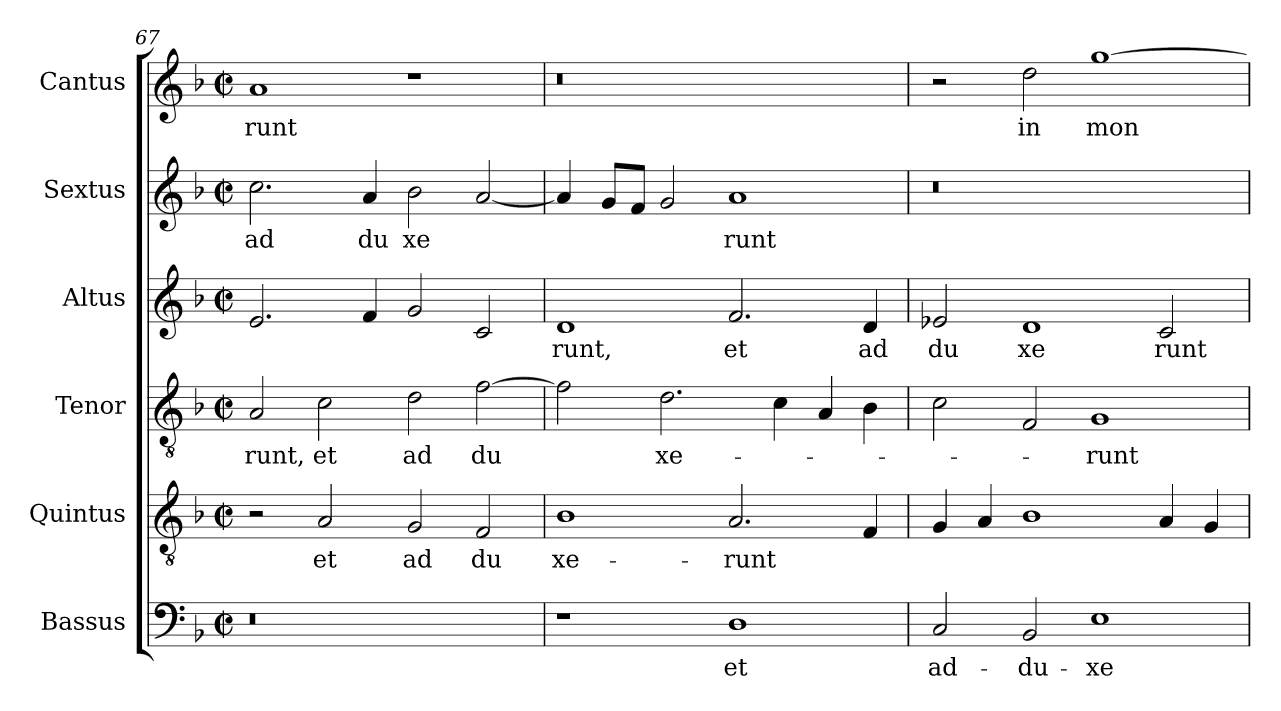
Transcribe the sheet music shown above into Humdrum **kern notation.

**kern	**text	**kern	**text	**kern	**text	**kern	**text	**kern	**text	**kern	**text
*part6	*part6	*part5	*part5	*part4	*part4	*part3	*part3	*part2	*part2	*part1	*part1
*staff6	*staff6	*staff5	*staff5	*staff4	*staff4	*staff3	*staff3	*staff2	*staff2	*staff1	*staff1
*I"Bassus	*	*I"Quintus	*	*I"Tenor	*	*I"Altus	*	*I"Sextus	*	*I"Cantus	*
*clefF4	*	*clefGv2	*	*clefGv2	*	*clefG2	*	*clefG2	*	*clefG2	*
*k[b-]	*	*k[b-]	*	*k[b-]	*	*k[b-]	*	*k[b-]	*	*k[b-]	*
*F:	*	*F:	*	*F:	*	*F:	*	*F:	*	*F:	*
*M2/2	*	*M2/2	*	*M2/2	*	*M2/2	*	*M2/2	*	*M2/2	*
*met(c|)	*	*met(c|)	*	*met(c|)	*	*met(c|)	*	*met(c|)	*	*met(c|)	*
=67	=67	=67	=67	=67	=67	=67	=67	=67	=67	=67	=67
!	!	!	!	!	!LO:LY:b:cj	!	!	!	!LO:LY:b:cj	!	!LO:LY:b:cj
0r	.	2r	.	2A/	runt,	2.e/	.	2.cc\	ad	1a	runt
!	!	!	!LO:LY:b:cj	!	!LO:LY:b:cj	!	!	!	!	!	!
.	.	2A/	et	2c\	et	.	.	.	.	.	.
!	!	!	!	!	!	!	!	!	!LO:LY:b:cj	!	!
.	.	.	.	.	.	4f/	.	4a/	du	.	.
!	!	!	!LO:LY:b:cj	!	!LO:LY:b:cj	!	!	!	!LO:LY:b:cj	!	!
.	.	2G/	ad	2d\	ad	2g/	.	2b-\	xe	1r	.
!	!	!	!LO:LY:b:cj	!	!LO:LY:b	!	!	!	!	!	!
.	.	2F/	du	[>2f\	du	2c/	.	[>2a/	.	.	.
!!LO:LB:g=z
=68	=68	=68	=68	=68	=68	=68	=68	=68	=68	=68	=68
!	!	!	!LO:LY:b:cj	!	!	!	!LO:LY:b:cj	!	!	!	!
1r	.	1B-	xe-	2f\]	.	1d	runt,	4a/]	.	0r	.
.	.	.	.	.	.	.	.	8g/L	.	.	.
.	.	.	.	.	.	.	.	8f/J	.	.	.
!	!	!	!	!	!LO:LY:b:cj	!	!	!	!	!	!
.	.	.	.	2.d\	xe-	.	.	2g/	.	.	.
!	!LO:LY:b:cj	!	!LO:LY:b	!	!	!	!LO:LY:b:cj	!	!LO:LY:b:cj	!	!
1D	et	2.A/	-runt	.	.	2.f/	et	1a	runt	.	.
.	.	.	.	4c\	.	.	.	.	.	.	.
.	.	.	.	4A/	.	.	.	.	.	.	.
!	!	!	!	!	!	!	!LO:LY:b:cj	!	!	!	!
.	.	4F/	.	4B-\	.	4d/	ad	.	.	.	.
=69	=69	=69	=69	=69	=69	=69	=69	=69	=69	=69	=69
!	!LO:LY:b:cj	!	!	!	!	!	!LO:LY:b:cj	!	!	!	!
2C/	ad-	4G/	.	2c\	.	2e-X/	du	0r	.	2r	.
.	.	4A/	.	.	.	.	.	.	.	.	.
!	!LO:LY:b:cj	!	!	!	!	!	!LO:LY:b:cj	!	!	!	!LO:LY:b:cj
2BB-/	-du-	1B-	.	2F/	.	1d	xe	.	.	2dd\	in
!	!LO:LY:b:cj	!	!	!	!LO:LY:b:cj	!	!	!	!	!	!LO:LY:b
1E	-xe-	.	.	1G	-runt	.	.	.	.	[>1gg	mon-
!	!	!	!	!	!	!	!LO:LY:b:cj	!	!	!	!
.	.	4A/	.	.	.	2c/	runt	.	.	.	.
.	.	4G/	.	.	.	.	.	.	.	.	.
=	=	=	=	=	=	=	=	=	=	=	=
*-	*-	*-	*-	*-	*-	*-	*-	*-	*-	*-	*-
